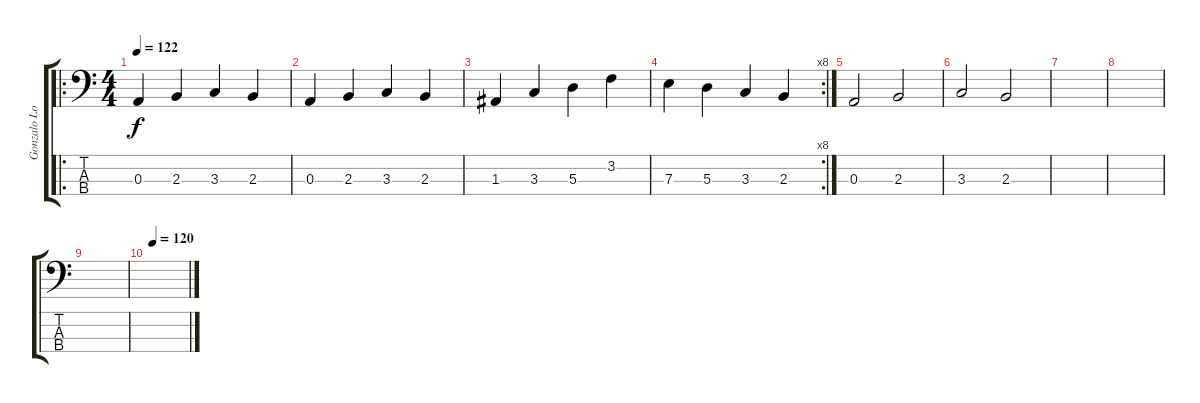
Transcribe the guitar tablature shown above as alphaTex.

\track ("Gonzalo Lopez" "Gonzalo Lo") {instrument electricbassfinger}
\staff {score tabs}
\tuning (G2 D2 A1 E1) {hide}
\ro
\ts (4 4)
\tempo 122
\clef f4
\ks c
0.3.4{dy f} 2.3.4 3.3.4 2.3.4 |
0.3.4 2.3.4 3.3.4 2.3.4 |
1.3.4 3.3.4 5.3.4 3.2.4 |
\rc 8
7.3.4 5.3.4 3.3.4 2.3.4 |
0.3.2 2.3.2 |
3.3.2 2.3.2 |
|
|
|
\tempo (120 0.125)
